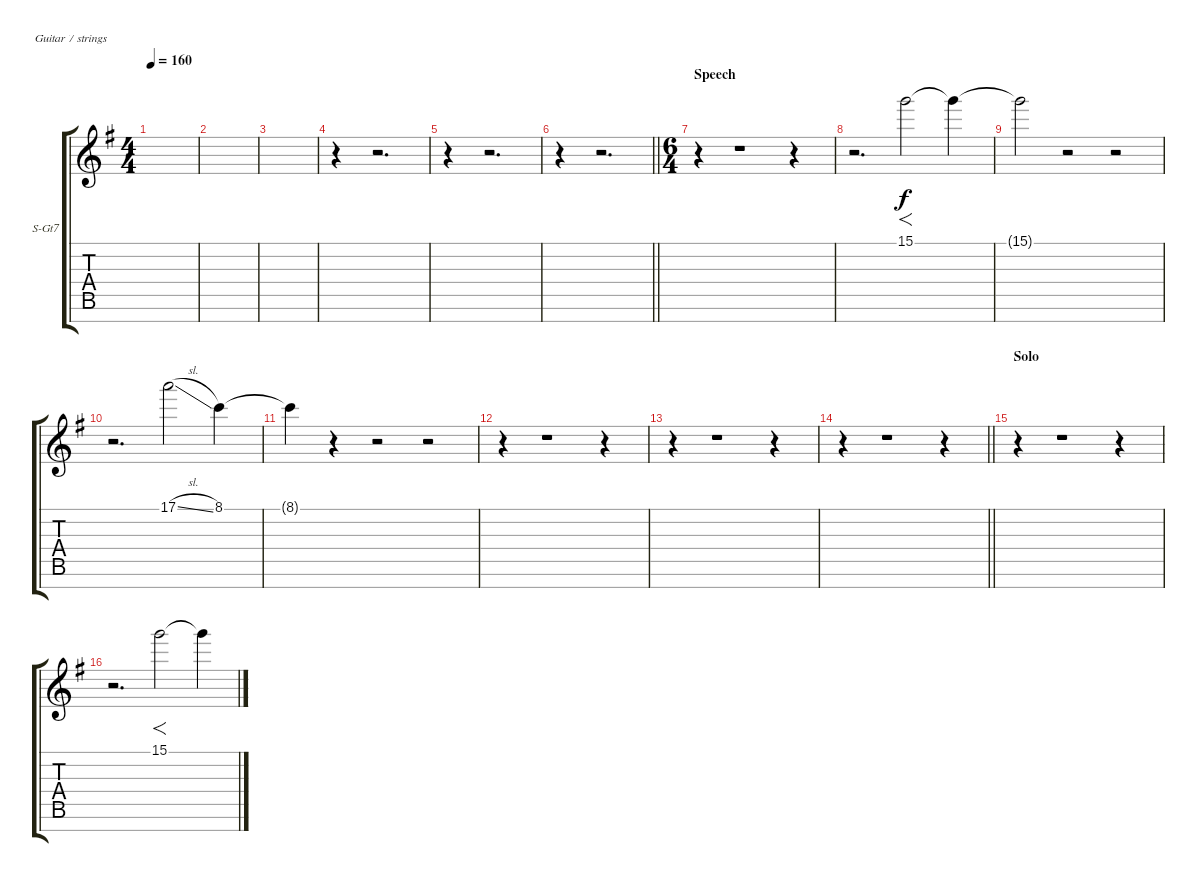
\bracketExtendMode groupsimilarinstruments
\firstSystemTrackNameOrientation horizontal
\otherSystemsTrackNameOrientation horizontal
\track ("Choir - Schola Cantorum" "S-Gt7") {instrument choiraahs}
\staff {score tabs}
\tuning (E4 B3 G3 D3 A2 E2 B1)
\displaytranspose 12
\ts (4 4)
\tempo 160
\clef g2
\ks g
|
|
|
r.4 r.2{d} |
r.4 r.2{d} |
\barLineRight lightlight
r.4 r.2{d} |
\ts (6 4)
\section ("" "Speech")
r.4 r.1 r.4 |
r.2{d} 15.1.2{f} 15.1{t}.4 |
15.1{t}.2 r.2 r.2 |
r.2{d} 17.1{sl}.2 8.1.4 |
8.1{t}.4 r.4 r.2 r.2 |
r.4 r.1 r.4 |
r.4 r.1 r.4 |
\barLineRight lightlight
r.4 r.1 r.4 |
\section ("" "Solo")
r.4 r.1 r.4 |
r.2{d} 15.1.2{f} 15.1{t}.4
